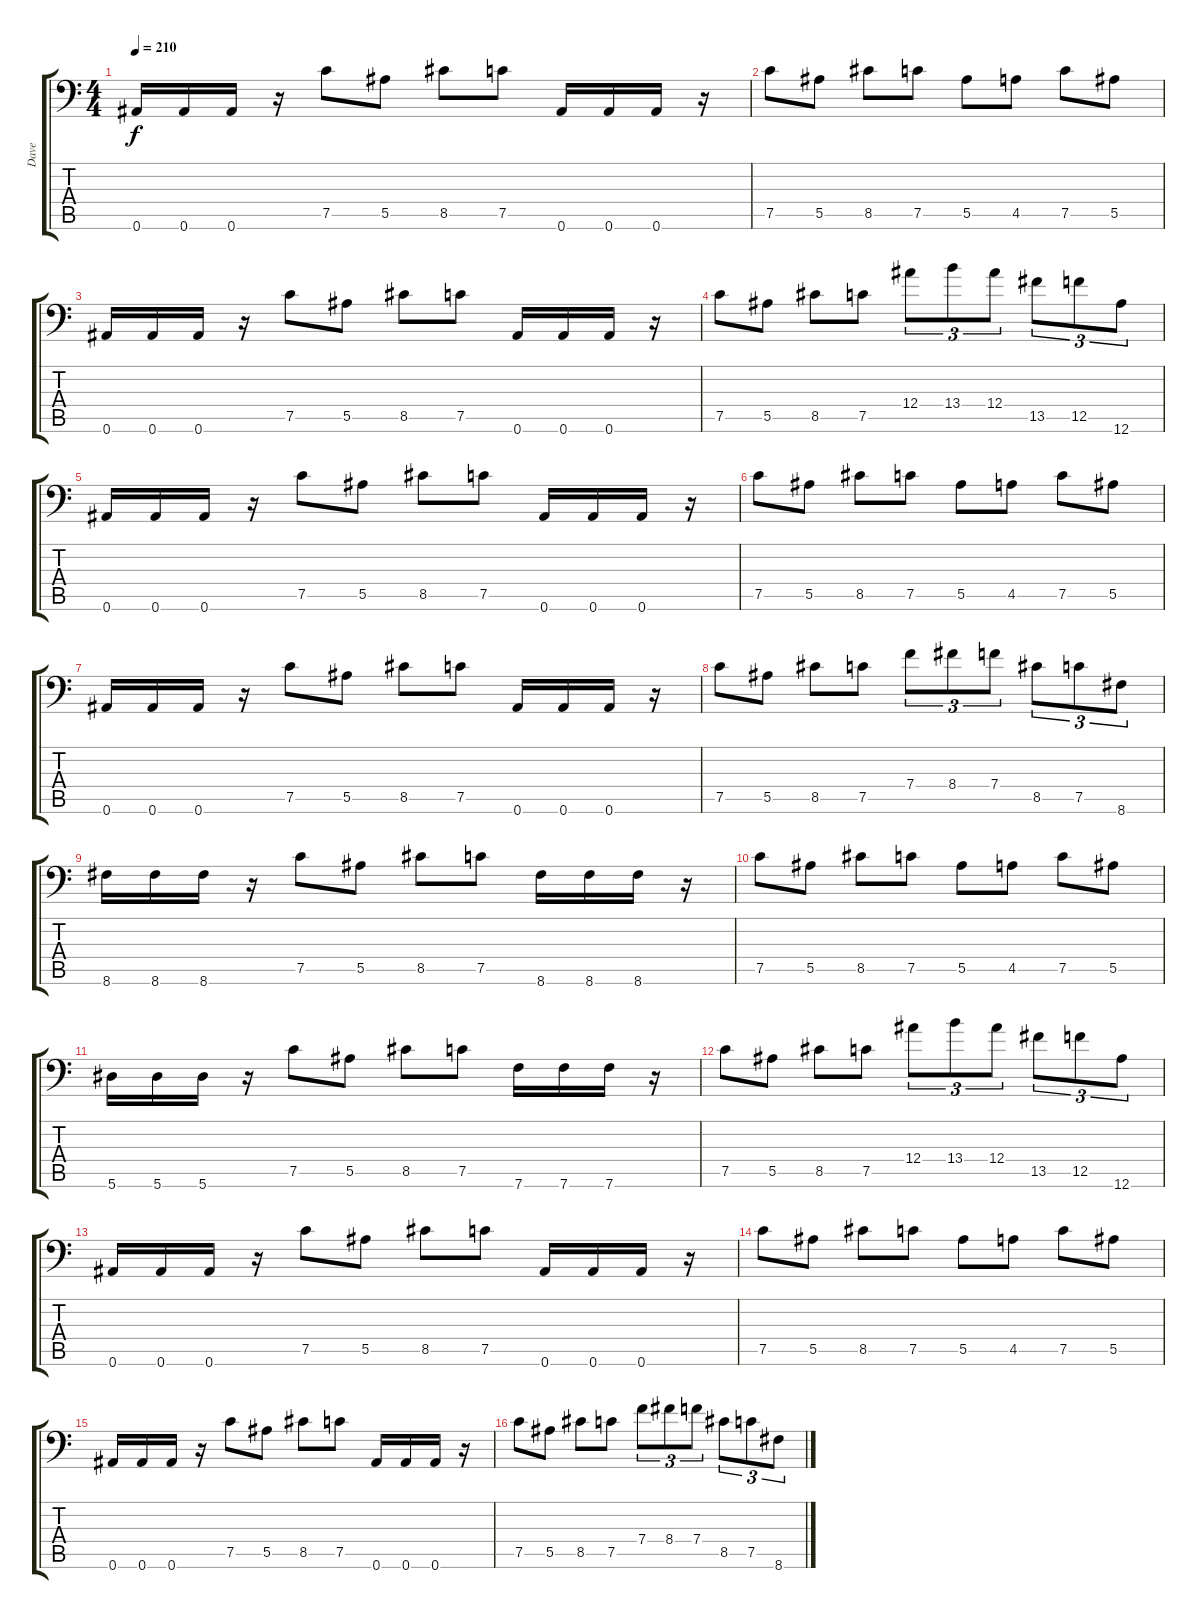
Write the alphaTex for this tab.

\track ("Dave" "Dave") {instrument distortionguitar}
\staff {score tabs}
\tuning (C4 G3 Eb3 Bb2 F2 Bb1) {hide}
\ts (4 4)
\tempo 210
\clef f4
\ks c
0.6.16{dy f} 0.6.16 0.6.16 r.16 7.5.8 5.5.8 8.5.8 7.5.8 0.6.16 0.6.16 0.6.16 r.16 |
7.5.8 5.5.8 8.5.8 7.5.8 5.5.8 4.5.8 7.5.8 5.5.8 |
0.6.16 0.6.16 0.6.16 r.16 7.5.8 5.5.8 8.5.8 7.5.8 0.6.16 0.6.16 0.6.16 r.16 |
7.5.8 5.5.8 8.5.8 7.5.8 12.4.8{tu (3 2)} 13.4.8{tu (3 2)} 12.4.8{tu (3 2)} 13.5.8{tu (3 2)} 12.5.8{tu (3 2)} 12.6.8{tu (3 2)} |
0.6.16 0.6.16 0.6.16 r.16 7.5.8 5.5.8 8.5.8 7.5.8 0.6.16 0.6.16 0.6.16 r.16 |
7.5.8 5.5.8 8.5.8 7.5.8 5.5.8 4.5.8 7.5.8 5.5.8 |
0.6.16 0.6.16 0.6.16 r.16 7.5.8 5.5.8 8.5.8 7.5.8 0.6.16 0.6.16 0.6.16 r.16 |
7.5.8 5.5.8 8.5.8 7.5.8 7.4.8{tu (3 2)} 8.4.8{tu (3 2)} 7.4.8{tu (3 2)} 8.5.8{tu (3 2)} 7.5.8{tu (3 2)} 8.6.8{tu (3 2)} |
8.6.16 8.6.16 8.6.16 r.16 7.5.8 5.5.8 8.5.8 7.5.8 8.6.16 8.6.16 8.6.16 r.16 |
7.5.8 5.5.8 8.5.8 7.5.8 5.5.8 4.5.8 7.5.8 5.5.8 |
5.6.16 5.6.16 5.6.16 r.16 7.5.8 5.5.8 8.5.8 7.5.8 7.6.16 7.6.16 7.6.16 r.16 |
7.5.8 5.5.8 8.5.8 7.5.8 12.4.8{tu (3 2)} 13.4.8{tu (3 2)} 12.4.8{tu (3 2)} 13.5.8{tu (3 2)} 12.5.8{tu (3 2)} 12.6.8{tu (3 2)} |
0.6.16 0.6.16 0.6.16 r.16 7.5.8 5.5.8 8.5.8 7.5.8 0.6.16 0.6.16 0.6.16 r.16 |
7.5.8 5.5.8 8.5.8 7.5.8 5.5.8 4.5.8 7.5.8 5.5.8 |
0.6.16 0.6.16 0.6.16 r.16 7.5.8 5.5.8 8.5.8 7.5.8 0.6.16 0.6.16 0.6.16 r.16 |
7.5.8 5.5.8 8.5.8 7.5.8 7.4.8{tu (3 2)} 8.4.8{tu (3 2)} 7.4.8{tu (3 2)} 8.5.8{tu (3 2)} 7.5.8{tu (3 2)} 8.6.8{tu (3 2)}
